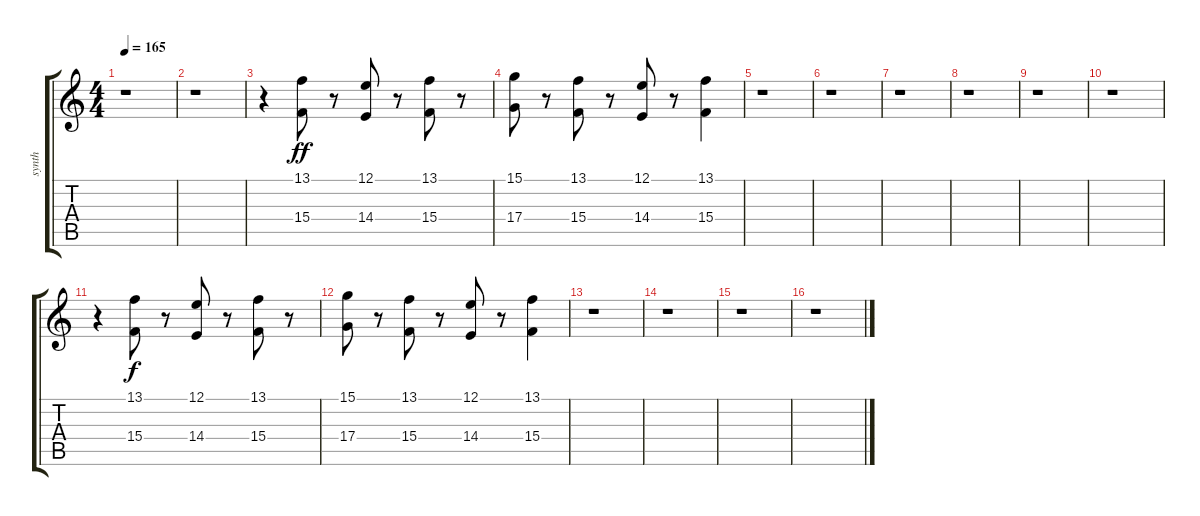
\track ("synth" "synth") {instrument synthbrass1}
\staff {score tabs}
\tuning (E4 B3 G3 D3 A2 E2) {hide}
\ts (4 4)
\tempo 165
\clef g2
\ks c
r.1{dy fff} |
r.1 |
r.4 (13.1 15.4).8{dy ff} r.8 (12.1 14.4).8 r.8 (13.1 15.4).8 r.8 |
(15.1 17.4).8 r.8 (13.1 15.4).8 r.8 (12.1 14.4).8 r.8 (13.1 15.4).4 |
r.1 |
r.1 |
r.1 |
r.1 |
r.1 |
r.1 |
r.4 (13.1 15.4).8{dy f} r.8 (12.1 14.4).8 r.8 (13.1 15.4).8 r.8 |
(15.1 17.4).8 r.8 (13.1 15.4).8 r.8 (12.1 14.4).8 r.8 (13.1 15.4).4 |
r.1 |
r.1 |
r.1 |
r.1
